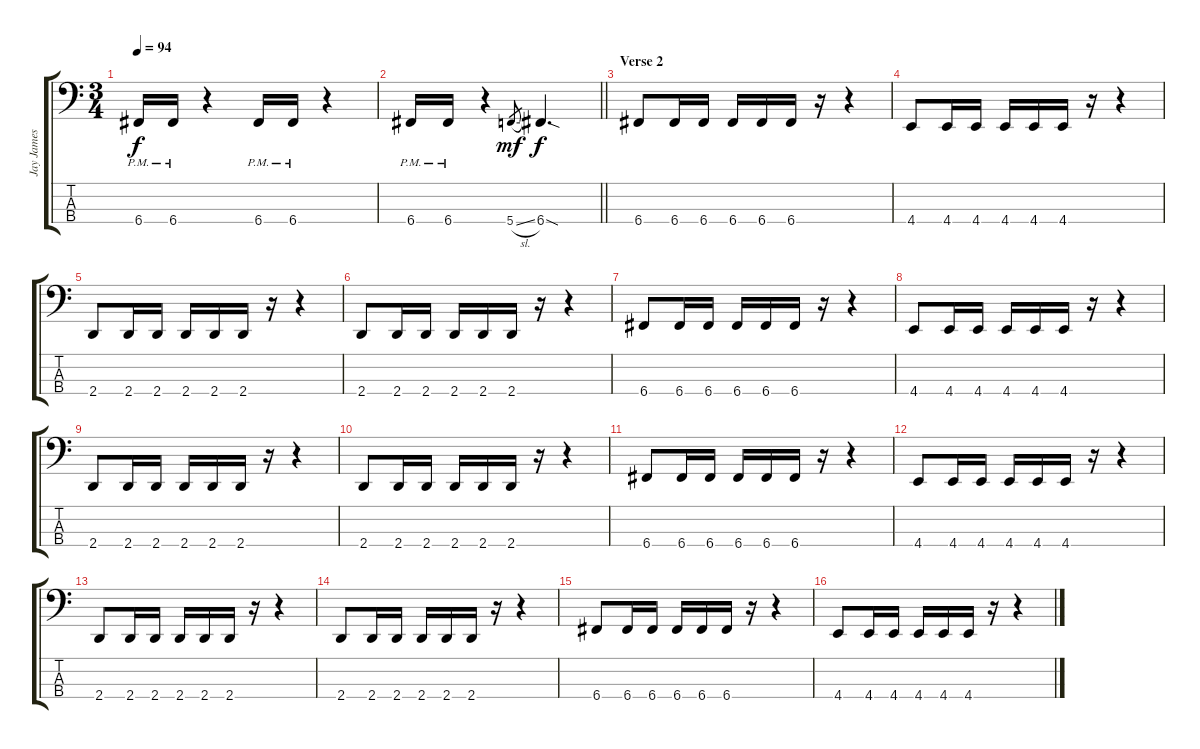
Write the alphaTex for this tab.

\track ("Jay James" "Jay James") {instrument electricbasspick}
\staff {score tabs}
\tuning (F2 C2 G1 C1) {hide}
\ts (3 4)
\tempo 94
\clef f4
\ks c
6.4{pm}.16{dy f} 6.4{pm}.16 r.4 6.4{pm}.16 6.4{pm}.16 r.4 |
\barLineRight lightlight
6.4{pm}.16 6.4{pm}.16 r.4 5.4{sl}.8{gr dy mf} 6.4{sod}.4{d dy f} |
\section ("" "Verse 2")
6.4.8 6.4.16 6.4.16 6.4.16 6.4.16 6.4.16 r.16 r.4 |
4.4.8 4.4.16 4.4.16 4.4.16 4.4.16 4.4.16 r.16 r.4 |
2.4.8 2.4.16 2.4.16 2.4.16 2.4.16 2.4.16 r.16 r.4 |
2.4.8 2.4.16 2.4.16 2.4.16 2.4.16 2.4.16 r.16 r.4 |
6.4.8 6.4.16 6.4.16 6.4.16 6.4.16 6.4.16 r.16 r.4 |
4.4.8 4.4.16 4.4.16 4.4.16 4.4.16 4.4.16 r.16 r.4 |
2.4.8 2.4.16 2.4.16 2.4.16 2.4.16 2.4.16 r.16 r.4 |
2.4.8 2.4.16 2.4.16 2.4.16 2.4.16 2.4.16 r.16 r.4 |
6.4.8 6.4.16 6.4.16 6.4.16 6.4.16 6.4.16 r.16 r.4 |
4.4.8 4.4.16 4.4.16 4.4.16 4.4.16 4.4.16 r.16 r.4 |
2.4.8 2.4.16 2.4.16 2.4.16 2.4.16 2.4.16 r.16 r.4 |
2.4.8 2.4.16 2.4.16 2.4.16 2.4.16 2.4.16 r.16 r.4 |
6.4.8 6.4.16 6.4.16 6.4.16 6.4.16 6.4.16 r.16 r.4 |
4.4.8 4.4.16 4.4.16 4.4.16 4.4.16 4.4.16 r.16 r.4
